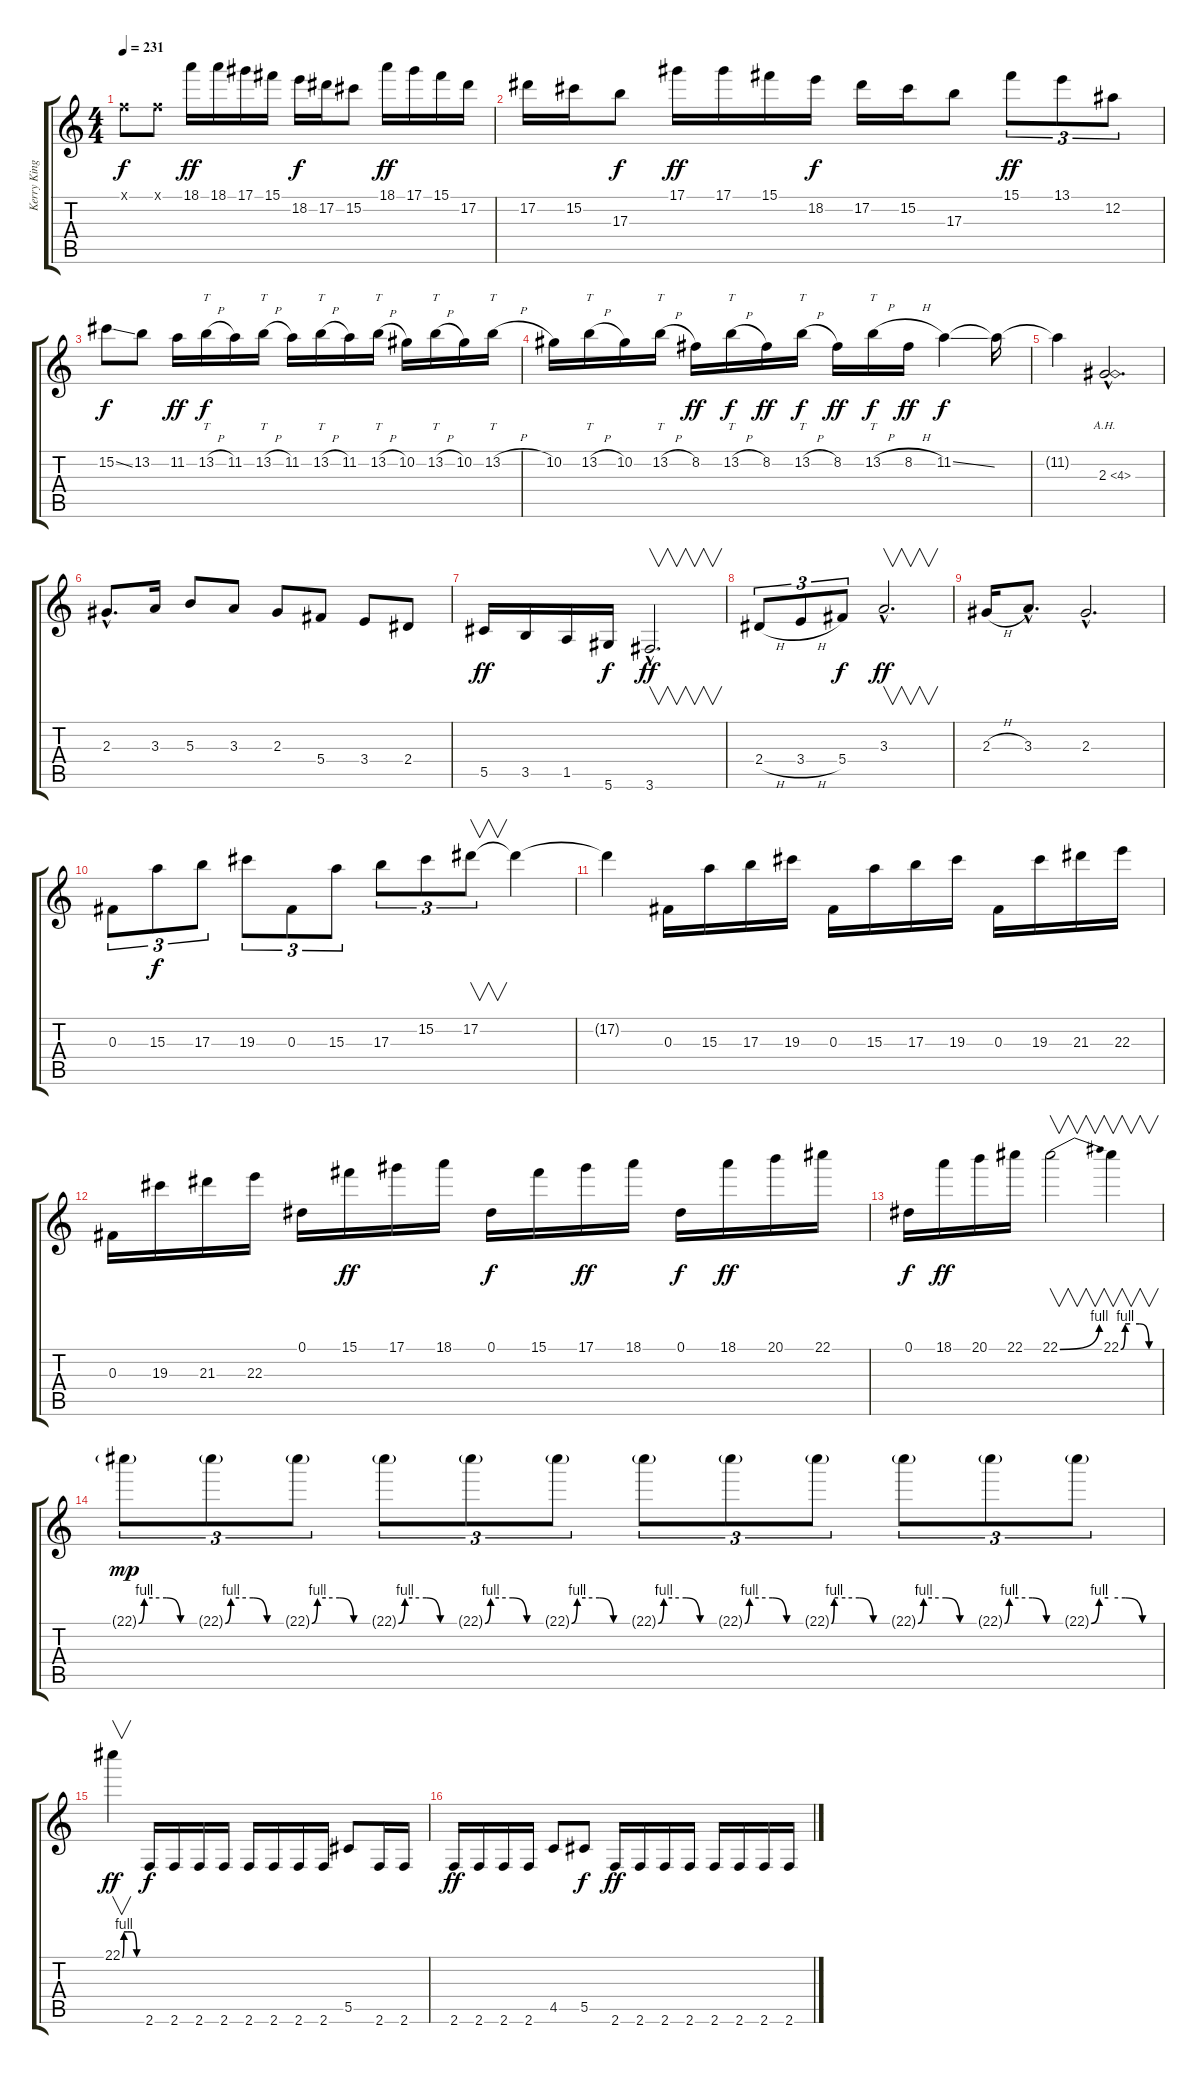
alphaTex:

\track ("Kerry King" "Kerry King") {instrument distortionguitar}
\staff {score tabs}
\tuning (Eb4 Bb3 Gb3 Db3 Ab2 Eb2) {hide}
\ts (4 4)
\tempo 231
\clef g2
\ks c
2.1{x}.8{dy f} 2.1{x}.8 18.1.16{dy ff} 18.1.16 17.1.16 15.1.16 18.2.16{dy f} 17.2.16 15.2.8 18.1.16{dy ff} 17.1.16 15.1.16 17.2.16 |
17.2.16 15.2.16 17.3.8{dy f} 17.1.16{dy ff} 17.1.16 15.1.16 18.2.16{dy f} 17.2.16 15.2.16 17.3.8 15.1.8{tu (3 2) dy ff} 13.1.8{tu (3 2)} 12.2.8{tu (3 2)} |
15.2{ss}.8{dy f} 13.2.8 11.2.16{dy ff} 13.2{h}.16{tt dy f} 11.2.16 13.2{h}.16{tt} 11.2.16 13.2{h}.16{tt} 11.2.16 13.2{h}.16{tt} 10.2.16 13.2{h}.16{tt} 10.2.16 13.2{h}.16{tt} |
10.2.16 13.2{h}.16{tt} 10.2.16 13.2{h}.16{tt} 8.2.16{dy ff} 13.2{h}.16{tt dy f} 8.2.16{dy ff} 13.2{h}.16{tt dy f} 8.2.16{dy ff} 13.2{h}.16{tt dy f} 8.2{h}.16{dy ff} 11.2{ss}.4{dy f} 11.2{t}.16 |
11.2{t}.4 2.3{ah 2 hac}.2{d} |
2.3{hac}.8{d} 3.3.16 5.3.8 3.3.8 2.3.8 5.4.8 3.4.8 2.4.8 |
5.5.16{dy ff} 3.5.16 1.5.16 5.6.16{dy f} 3.6{hac}.2{v d dy ff} |
2.4{h}.8{tu (3 2)} 3.4{h}.8{tu (3 2)} 5.4.8{tu (3 2) dy f} 3.3{hac}.2{v d dy ff} |
2.3{h}.16 3.3{hac}.8{d} 2.3{hac}.2{d} |
0.3.8{tu (3 2)} 15.3.8{tu (3 2) dy f} 17.3.8{tu (3 2)} 19.3.8{tu (3 2)} 0.3.8{tu (3 2)} 15.3.8{tu (3 2)} 17.3.8{tu (3 2)} 15.2.8{tu (3 2)} 17.2.8{v tu (3 2)} 17.2{t}.4 |
17.2{t}.4 0.3.16 15.3.16 17.3.16 19.3.16 0.3.16 15.3.16 17.3.16 19.3.16 0.3.16 19.3.16 21.3.16 22.3.16 |
0.3.16 19.3.16 21.3.16 22.3.16 0.1.16 15.1.16{dy ff} 17.1.16 18.1.16 0.1.16{dy f} 15.1.16 17.1.16{dy ff} 18.1.16 0.1.16{dy f} 18.1.16{dy ff} 20.1.16 22.1.16 |
0.1.16{dy f} 18.1.16{dy ff} 20.1.16 22.1.16 22.1{be (bend 0 0 60 4)}.2{v} 22.1{be (custom 0 0 7 4 15 4 30 4 45 0 60 0)}.4{v} |
22.1{be (custom 0 0 6 4 15 4 30 4 45 0 60 0) g}.8{tu (3 2) dy mp} 22.1{be (custom 0 0 6 4 15 4 30 4 45 0 60 0) g}.8{tu (3 2)} 22.1{be (custom 0 0 6 4 15 4 30 4 45 0 60 0) g}.8{tu (3 2)} 22.1{be (custom 0 0 7 4 15 4 30 4 45 0 60 0) g}.8{tu (3 2)} 22.1{be (custom 0 0 6 4 15 4 30 4 45 0 60 0) g}.8{tu (3 2)} 22.1{be (custom 0 0 6 4 15 4 30 4 45 0 60 0) g}.8{tu (3 2)} 22.1{be (custom 0 0 6 4 15 4 30 4 45 0 60 0) g}.8{tu (3 2)} 22.1{be (custom 0 0 5 4 15 4 30 4 45 0 60 0) g}.8{tu (3 2)} 22.1{be (custom 0 0 3 4 15 4 30 4 45 0 60 0) g}.8{tu (3 2)} 22.1{be (custom 0 0 6 4 15 4 30 4 45 0 60 0) g}.8{tu (3 2)} 22.1{be (custom 0 0 5 4 15 4 30 4 45 0 60 0) g}.8{tu (3 2)} 22.1{be (custom 0 0 7 4 15 4 30 4 45 0 60 0) g}.8{tu (3 2)} |
22.1{be (custom 0 0 5 4 15 4 30 4 45 0 60 0)}.4{v dy ff} 2.6.16{dy f} 2.6.16 2.6.16 2.6.16 2.6.16 2.6.16 2.6.16 2.6.16 5.5.8 2.6.16 2.6.16 |
2.6.16{dy ff} 2.6.16 2.6.16 2.6.16 4.5.8 5.5.8{dy f} 2.6.16{dy ff} 2.6.16 2.6.16 2.6.16 2.6.16 2.6.16 2.6.16 2.6.16
